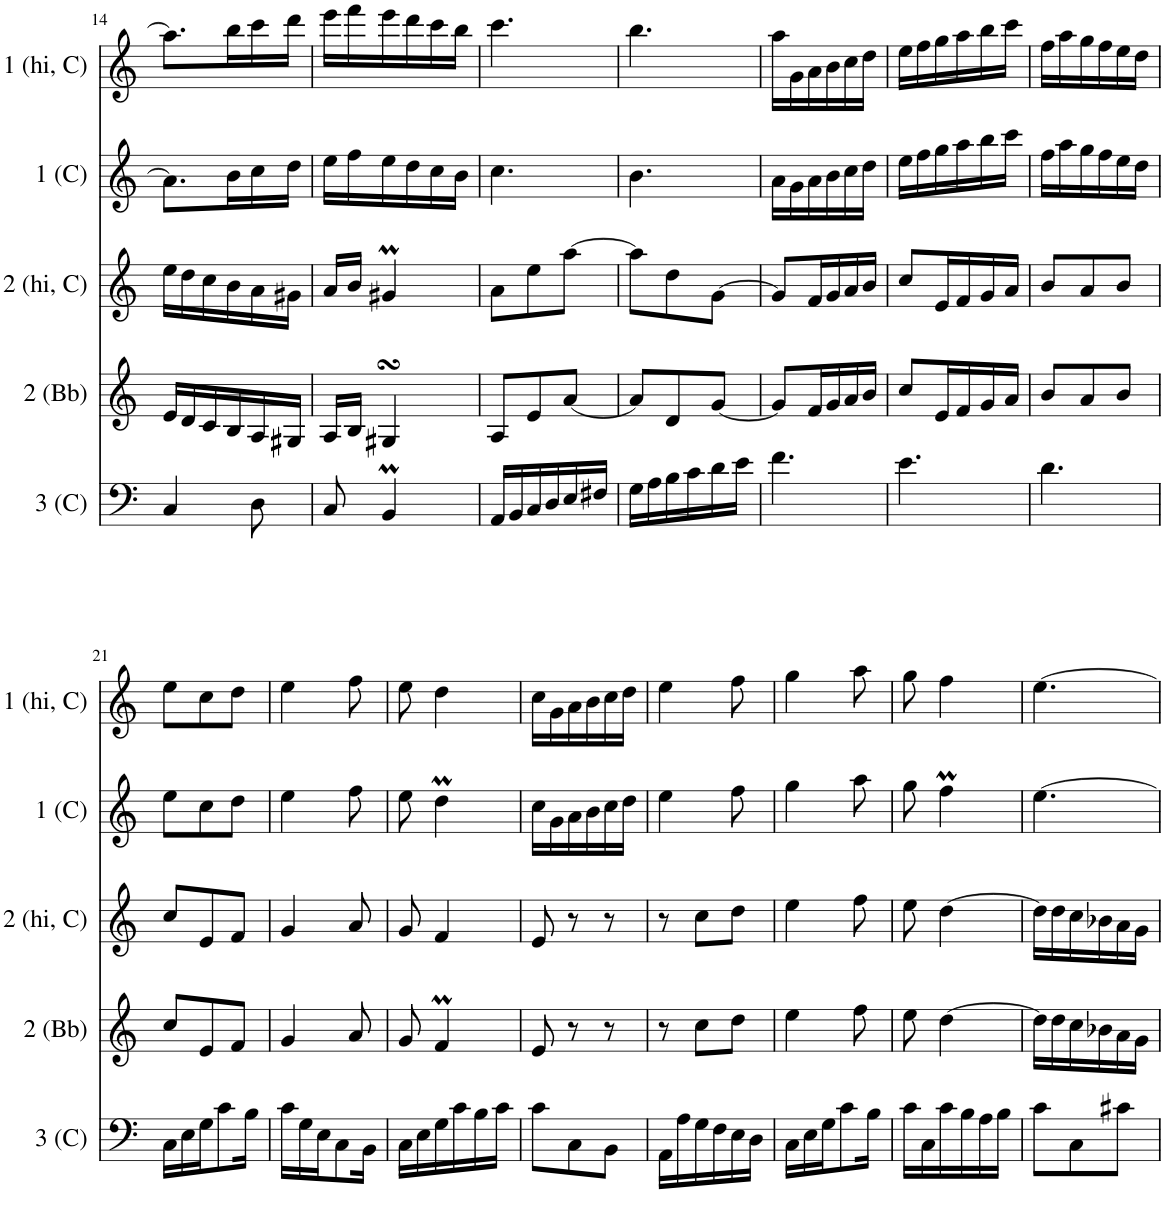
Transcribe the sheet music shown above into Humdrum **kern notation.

**kern	**kern	**kern	**kern	**kern
*part5	*part4	*part3	*part2	*part1
*staff5	*staff4	*staff3	*staff2	*staff1
*I"Part 3 in C	*I"Part 2 in Bb	*I"Part 2 (Higher) in C	*I"Part 1 in C	*I"Part 1 (Higher) in C
*I'3 (C)	*I'2 (Bb)	*I'2 (hi, C)	*I'1 (C)	*I'1 (hi, C)
!!LO:PB:g=z
*clefF4	*clefG2	*clefG2	*clefG2	*clefG2
*	*ITrd1c2	*	*	*
*k[]	*k[]	*k[]	*k[]	*k[]
*M3/8	*M3/8	*M3/8	*M3/8	*M3/8
=14	=14	=14	=14	=14
4C/	16e/LL	16ee\LL	8.a\L]	8.aa\L]
.	16d/	16dd\	.	.
.	16c/	16cc\	.	.
.	16B/	16b\	16b\L	16bb\L
8D\	16A/	16a\	16cc\	16ccc\
.	16G#X/JJ	16g#X\JJ	16dd\JJ	16ddd\JJ
=15	=15	=15	=15	=15
8C/	16A/LL	16a/LL	16ee\LL	16eee\LL
.	16B/JJ	16b/JJ	16ff\	16fff\
4BBm/	4G#XsSsS/	4g#Xm/	16ee\	16eee\
.	.	.	16dd\	16ddd\
.	.	.	16cc\	16ccc\
.	.	.	16b\JJ	16bb\JJ
=16	=16	=16	=16	=16
16AA/LL	8A/L	8a\L	4.cc\	4.ccc\
16BB/	.	.	.	.
16C/	8e/	8ee\	.	.
16D/	.	.	.	.
16E/	[8a/J	[8aa\J	.	.
16F#X/JJ	.	.	.	.
=17	=17	=17	=17	=17
16G\LL	8a/L]	8aa\L]	4.b\	4.bb\
16A\	.	.	.	.
16B\	8d/	8dd\	.	.
16c\	.	.	.	.
16d\	[8g/J	[8g\J	.	.
16e\JJ	.	.	.	.
=18	=18	=18	=18	=18
4.f\	8g/L]	8g/L]	16a\LL	16aa\LL
.	.	.	16g\	16g\
.	16f/L	16f/L	16a\	16a\
.	16g/	16g/	16b\	16b\
.	16a/	16a/	16cc\	16cc\
.	16b/JJ	16b/JJ	16dd\JJ	16dd\JJ
=19	=19	=19	=19	=19
4.e\	8cc/L	8cc/L	16ee\LL	16ee\LL
.	.	.	16ff\	16ff\
.	16e/L	16e/L	16gg\	16gg\
.	16f/	16f/	16aa\	16aa\
.	16g/	16g/	16bb\	16bb\
.	16a/JJ	16a/JJ	16ccc\JJ	16ccc\JJ
=20	=20	=20	=20	=20
4.d\	8b/L	8b/L	16ff\LL	16ff\LL
.	.	.	16aa\	16aa\
.	8a/	8a/	16gg\	16gg\
.	.	.	16ff\	16ff\
.	8b/J	8b/J	16ee\	16ee\
.	.	.	16dd\JJ	16dd\JJ
!!LO:LB:g=z
=21	=21	=21	=21	=21
16C\LL	8cc/L	8cc/L	8ee\L	8ee\L
16E\	.	.	.	.
16G\J	8e/	8e/	8cc\	8cc\
8c\	.	.	.	.
.	8f/J	8f/J	8dd\J	8dd\J
16B\Jk	.	.	.	.
=22	=22	=22	=22	=22
16c\LL	4g/	4g/	4ee\	4ee\
16G\	.	.	.	.
16E\J	.	.	.	.
8C\	.	.	.	.
.	8a/	8a/	8ff\	8ff\
16BB\Jk	.	.	.	.
=23	=23	=23	=23	=23
16C\LL	8g/	8g/	8ee\	8ee\
16E\	.	.	.	.
16G\	4fM/	4f/	4ddM\	4dd\
16c\	.	.	.	.
16B\	.	.	.	.
16c\JJ	.	.	.	.
=24	=24	=24	=24	=24
8c\L	8e/	8e/	16cc\LL	16cc\LL
.	.	.	16g\	16g\
8C\	8r	8r	16a\	16a\
.	.	.	16b\	16b\
8BB\J	8r	8r	16cc\	16cc\
.	.	.	16dd\JJ	16dd\JJ
=25	=25	=25	=25	=25
16AA\LL	8r	8r	4ee\	4ee\
16A\	.	.	.	.
16G\	8cc\L	8cc\L	.	.
16F\	.	.	.	.
16E\	8dd\J	8dd\J	8ff\	8ff\
16D\JJ	.	.	.	.
=26	=26	=26	=26	=26
16C\LL	4ee\	4ee\	4gg\	4gg\
16E\	.	.	.	.
16G\J	.	.	.	.
8c\	.	.	.	.
.	8ff\	8ff\	8aa\	8aa\
16B\Jk	.	.	.	.
=27	=27	=27	=27	=27
16c\LL	8ee\	8ee\	8gg\	8gg\
16C\	.	.	.	.
16c\	[4dd\	[4dd\	4ffM\	4ff\
16B\	.	.	.	.
16A\	.	.	.	.
16B\JJ	.	.	.	.
=28	=28	=28	=28	=28
8c\L	16dd\LL]	16dd\LL]	[4.ee\	[4.ee\
.	16dd\	16dd\	.	.
8C\	16cc\	16cc\	.	.
.	16b-X\	16b-X\	.	.
8c#X\J	16a\	16a\	.	.
.	16g\JJ	16g\JJ	.	.
=	=	=	=	=
*-	*-	*-	*-	*-
